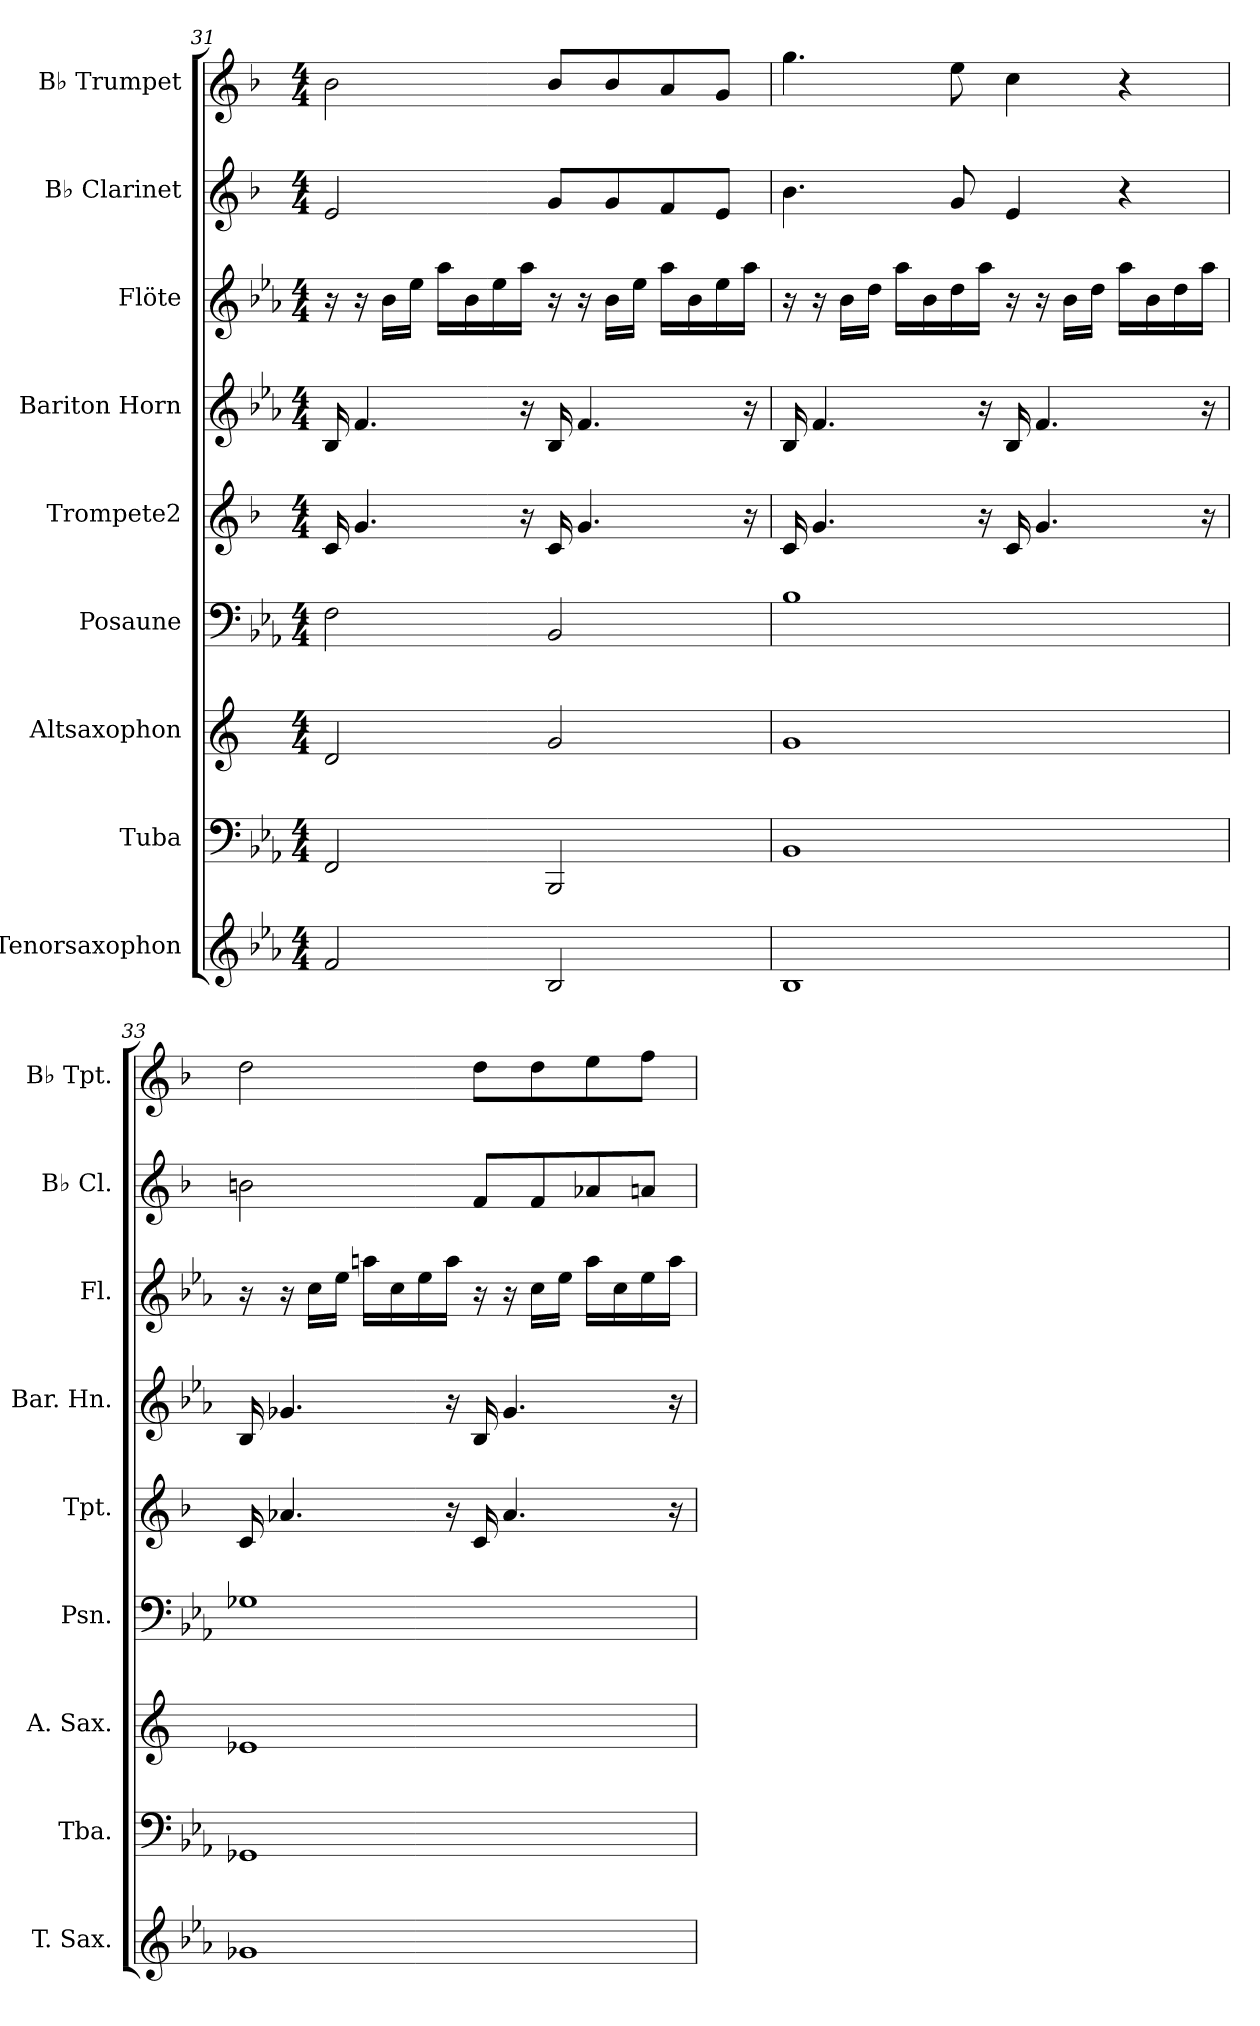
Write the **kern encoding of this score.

**kern	**kern	**kern	**kern	**kern	**kern	**kern	**kern	**kern
*part9	*part8	*part7	*part6	*part5	*part4	*part3	*part2	*part1
*staff9	*staff8	*staff7	*staff6	*staff5	*staff4	*staff3	*staff2	*staff1
*I"Tenorsaxophon	*I"Tuba	*I"Altsaxophon	*I"Posaune	*I"Trompete2	*I"Bariton Horn	*I"Flöte	*I"B♭ Clarinet	*I"B♭ Trumpet
*I'T. Sax.	*I'Tba.	*I'A. Sax.	*I'Psn.	*I'Tpt.	*I'Bar. Hn.	*I'Fl.	*I'B♭ Cl.	*I'B♭ Tpt.
!!LO:PB:g=z
*clefG2	*clefF4	*clefG2	*clefF4	*clefG2	*clefG2	*clefG2	*clefG2	*clefG2
*ITrd8c14	*	*ITrd5c9	*	*ITrd1c2	*ITrd8c14	*	*ITrd1c2	*ITrd1c2
*k[b-e-a-]	*k[b-e-a-]	*k[b-e-a-]	*k[b-e-a-]	*k[b-e-a-]	*k[b-e-a-]	*k[b-e-a-]	*k[b-e-a-]	*k[b-e-a-]
*M4/4	*M4/4	*M4/4	*M4/4	*M4/4	*M4/4	*M4/4	*M4/4	*M4/4
=31	=31	=31	=31	=31	=31	=31	=31	=31
2F/	2FF/	2F/	2F\	16B-/	16BB-/	16r	2d/	2a-\
.	.	.	.	4.f/	4.F/	16r	.	.
.	.	.	.	.	.	16b-\LL	.	.
.	.	.	.	.	.	16ee-\JJ	.	.
.	.	.	.	.	.	16aa-\LL	.	.
.	.	.	.	.	.	16b-\	.	.
.	.	.	.	.	.	16ee-\	.	.
.	.	.	.	16r	16r	16aa-\JJ	.	.
2BB-/	2BBB-/	2B-/	2BB-/	16B-/	16BB-/	16r	8f/L	8a-/L
.	.	.	.	4.f/	4.F/	16r	.	.
.	.	.	.	.	.	16b-\LL	8f/	8a-/
.	.	.	.	.	.	16ee-\JJ	.	.
.	.	.	.	.	.	16aa-\LL	8e-/	8g/
.	.	.	.	.	.	16b-\	.	.
.	.	.	.	.	.	16ee-\	8d/J	8f/J
.	.	.	.	16r	16r	16aa-\JJ	.	.
=32	=32	=32	=32	=32	=32	=32	=32	=32
1BB-	1BB-	1B-	1B-	16B-/	16BB-/	16r	4.a-\	4.ff\
.	.	.	.	4.f/	4.F/	16r	.	.
.	.	.	.	.	.	16b-\LL	.	.
.	.	.	.	.	.	16dd\JJ	.	.
.	.	.	.	.	.	16aa-\LL	.	.
.	.	.	.	.	.	16b-\	.	.
.	.	.	.	.	.	16dd\	8f/	8dd\
.	.	.	.	16r	16r	16aa-\JJ	.	.
.	.	.	.	16B-/	16BB-/	16r	4d/	4b-\
.	.	.	.	4.f/	4.F/	16r	.	.
.	.	.	.	.	.	16b-\LL	.	.
.	.	.	.	.	.	16dd\JJ	.	.
.	.	.	.	.	.	16aa-\LL	4r	4r
.	.	.	.	.	.	16b-\	.	.
.	.	.	.	.	.	16dd\	.	.
.	.	.	.	16r	16r	16aa-\JJ	.	.
!!LO:PB:g=z
=33	=33	=33	=33	=33	=33	=33	=33	=33
1G-X	1GG-X	1G-X	1G-X	16B-/	16BB-/	16r	2an\	2cc\
.	.	.	.	4.g-X/	4.G-X/	16r	.	.
.	.	.	.	.	.	16cc\LL	.	.
.	.	.	.	.	.	16ee-\JJ	.	.
.	.	.	.	.	.	16aan\LL	.	.
.	.	.	.	.	.	16cc\	.	.
.	.	.	.	.	.	16ee-\	.	.
.	.	.	.	16r	16r	16aa\JJ	.	.
.	.	.	.	16B-/	16BB-/	16r	8e-/L	8cc\L
.	.	.	.	4.g-/	4.G-/	16r	.	.
.	.	.	.	.	.	16cc\LL	8e-/	8cc\
.	.	.	.	.	.	16ee-\JJ	.	.
.	.	.	.	.	.	16aa\LL	8g-X/	8dd\
.	.	.	.	.	.	16cc\	.	.
.	.	.	.	.	.	16ee-\	8gn/J	8ee-\J
.	.	.	.	16r	16r	16aa\JJ	.	.
=	=	=	=	=	=	=	=	=
*-	*-	*-	*-	*-	*-	*-	*-	*-
